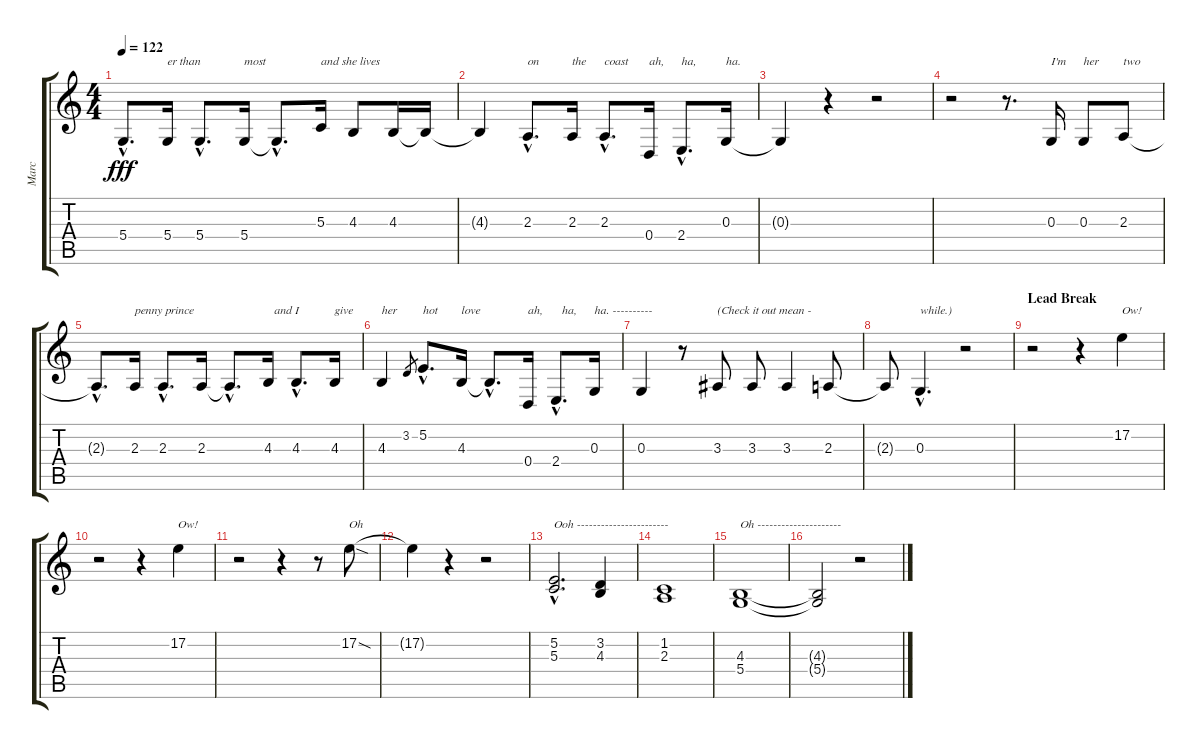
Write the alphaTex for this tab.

\track ("Marc" "Marc") {instrument altosax}
\staff {score tabs}
\tuning (E4 B3 G3 D3 A2 E2) {hide}
\ts (4 4)
\tempo 122
\clef g2
\ks c
5.4{hac t}.8{d txt " " dy fff} 5.4.16{txt "er than"} 5.4{hac}.8{d txt " "} 5.4.16{txt "most"} 5.4{hac t}.8{d} 5.3.16{txt "and she lives "} 4.3.8 4.3.16 4.3{t}.16 |
4.3{t}.4 2.3{hac}.8{d txt "on"} 2.3.16{txt "the"} 2.3{hac}.8{d txt "coast"} 0.4.16{txt "ah,"} 2.4{hac}.8{d txt "ha,"} 0.3.16{txt "ha."} |
0.3{t}.4 r.4 r.2 |
r.2 r.8{d} 0.3.16{txt "I'm"} 0.3.8{txt "her"} 2.3.8{txt "two"} |
2.3{hac t}.8{d txt " "} 2.3.16{txt "penny prince"} 2.3{hac}.8{d} 2.3.16{txt " "} 2.3{hac t}.8{d} 4.3.16{txt "  and I"} 4.3{hac}.8{d txt " "} 4.3.16{txt "give"} |
4.3.4{txt "her"} 3.2.8{gr} 5.2{hac}.8{d txt "hot"} 4.3.16{txt "love"} 4.3{hac t}.8{d} 0.4.16{txt "ah,"} 2.4{hac}.8{d txt "  ha,"} 0.3.16{txt "ha. ----------"} |
0.3.4 r.8 3.3.8{txt "(Check it out mean -"} 3.3.8 3.3.4 2.3.8 |
2.3{t}.8 0.3{hac}.4{d txt "while.)"} r.2 |
\section ("" "Lead Break")
r.2 r.4 17.2.4{txt "Ow!"} |
r.2 r.4 17.2.4{txt "Ow!"} |
r.2 r.4 r.8 17.2{sod}.8{txt "Oh"} |
17.2{t}.4 r.4 r.2 |
(5.2{hac} 5.3{hac}).2{d txt "Ooh -----------------------" volume 12} (3.2 4.3).4 |
(1.2 2.3).1 |
(4.3 5.4).1{txt "Oh ---------------------"} |
(4.3{t} 5.4{t}).2 r.2
